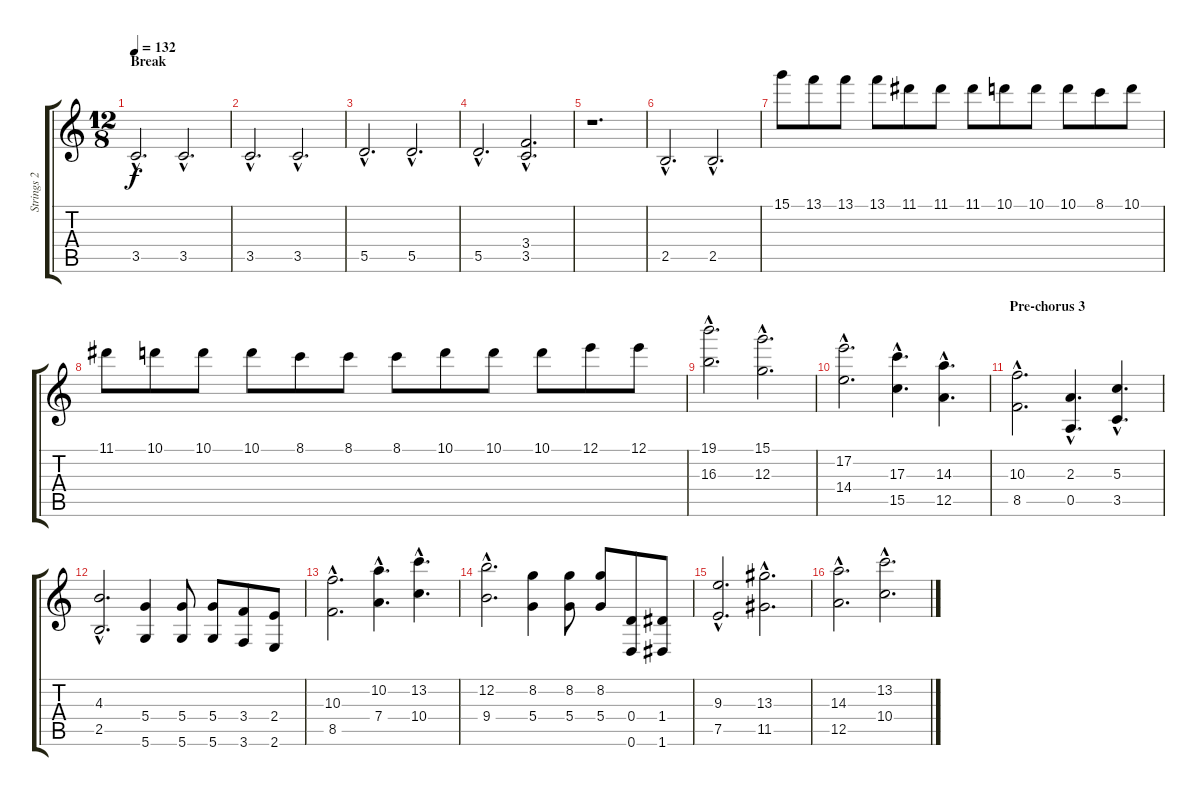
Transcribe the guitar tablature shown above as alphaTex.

\track ("Strings 2" "Strings 2") {instrument stringensemble1}
\staff {score tabs}
\tuning (E5 B4 G4 D4 A3 D3) {hide}
\ts (12 8)
\section ("" "Break")
\tempo 132
\clef g2
\ks c
3.5{hac}.2{d dy f} 3.5{hac}.2{d} |
3.5{hac}.2{d} 3.5{hac}.2{d} |
5.5{hac}.2{d} 5.5{hac}.2{d} |
5.5{hac}.2{d} (3.4{hac} 3.5{hac}).2{d} |
r.1{d} |
2.5{hac}.2{d} 2.5{hac}.2{d} |
15.1.8 13.1.8 13.1.8 13.1.8 11.1.8 11.1.8 11.1.8 10.1.8 10.1.8 10.1.8 8.1.8 10.1.8 |
11.1.8 10.1.8 10.1.8 10.1.8 8.1.8 8.1.8 8.1.8 10.1.8 10.1.8 10.1.8 12.1.8 12.1.8 |
(19.1{hac} 16.3{hac}).2{d} (15.1{hac} 12.3{hac}).2{d} |
(17.2{hac} 14.4{hac}).2{d} (17.3{hac} 15.5{hac}).4{d} (14.3{hac} 12.5{hac}).4{d} |
\section ("" "Pre-chorus 3")
(10.3{hac} 8.5{hac}).2{d} (2.3{hac} 0.5{hac}).4{d} (5.3{hac} 3.5{hac}).4{d} |
(4.3{hac} 2.5{hac}).2{d} (5.4 5.6).4 (5.4 5.6).8 (5.4 5.6).8 (3.4 3.6).8 (2.4 2.6).8 |
(10.3{hac} 8.5{hac}).2{d} (10.2{hac} 7.4{hac}).4{d} (13.2{hac} 10.4{hac}).4{d} |
(12.2{hac} 9.4{hac}).2{d} (8.2 5.4).4 (8.2 5.4).8 (8.2 5.4).8 (0.4 0.6).8 (1.4 1.6).8 |
(9.3{hac} 7.5{hac}).2{d} (13.3{hac} 11.5{hac}).2{d} |
(14.3{hac} 12.5{hac}).2{d} (13.2{hac} 10.4{hac}).2{d}
